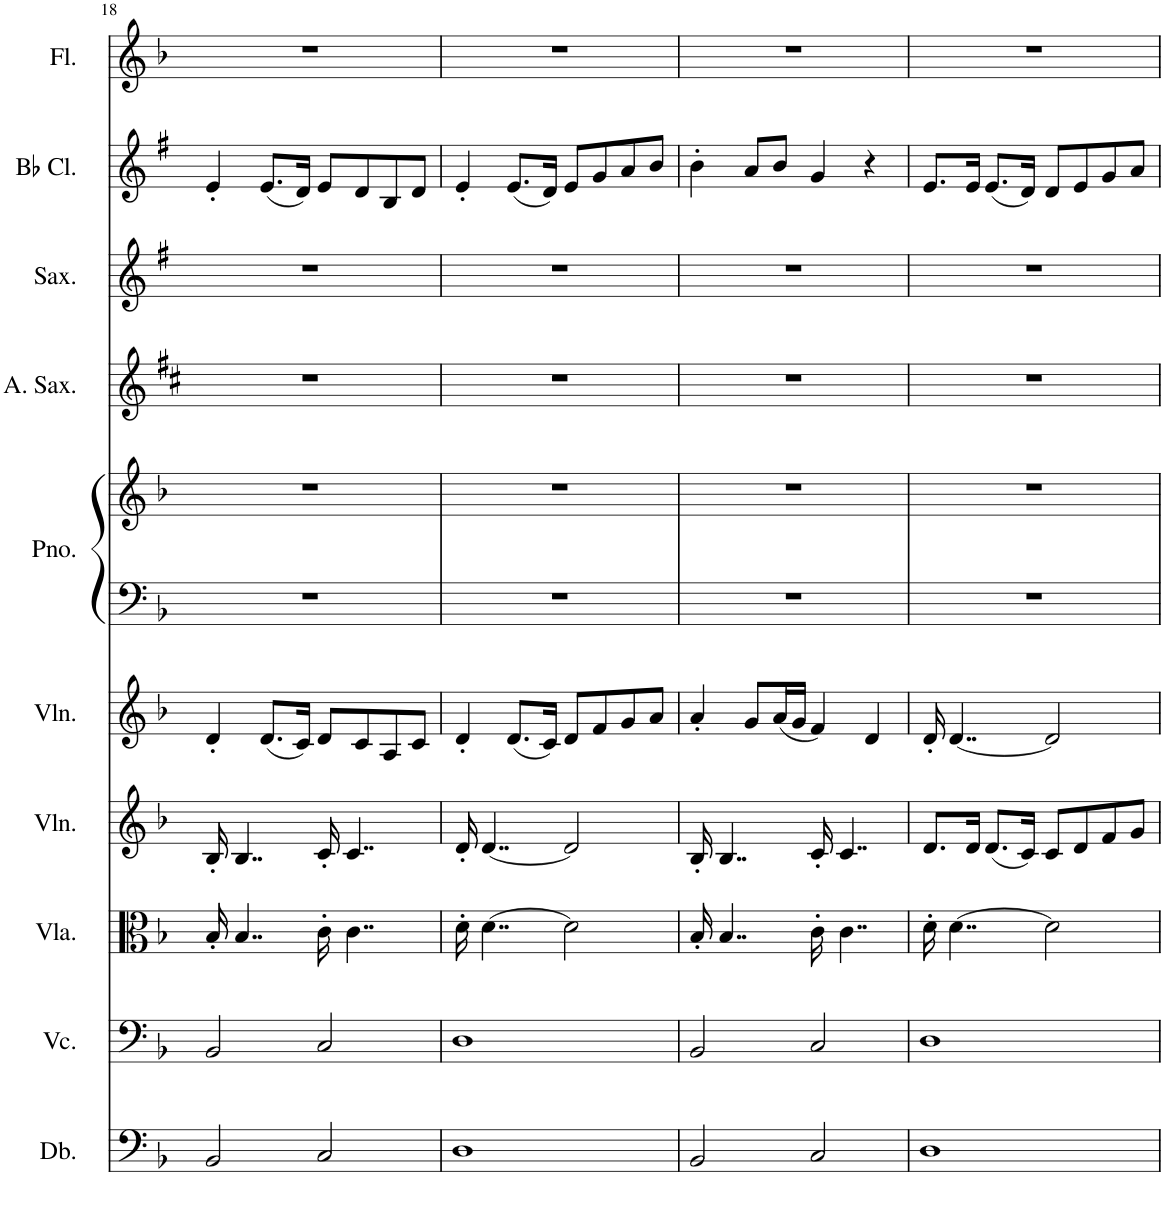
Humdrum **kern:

**kern	**kern	**kern	**kern	**kern	**kern	**kern	**kern	**kern	**kern	**kern
*part10	*part9	*part8	*part7	*part6	*part5	*part5	*part4	*part3	*part2	*part1
*staff11	*staff10	*staff9	*staff8	*staff7	*staff6	*staff5	*staff4	*staff3	*staff2	*staff1
*I"Double Bass	*I"Violoncello	*I"Viola	*I"Violin	*I"Violin	*I"Grand Piano	*	*I"Alto Saxophone	*I"Saxophone	*I"Bb Clarinet	*I"Flute
*I'Db.	*I'Vc.	*I'Vla.	*I'Vln.	*I'Vln.	*I'Pno.	*	*I'A. Sax.	*I'Sax.	*I'Bb Cl.	*I'Fl.
!!LO:PB:g=z
*clefF4	*clefF4	*clefC3	*clefG2	*clefG2	*clefF4	*clefG2	*clefG2	*clefG2	*clefG2	*clefG2
*Trd7c12	*	*	*	*	*	*	*Trd5c9	*Trd8c14	*Trd1c2	*
*k[b-]	*k[b-]	*k[b-]	*k[b-]	*k[b-]	*k[b-]	*k[b-]	*k[f#c#]	*k[f#]	*k[f#]	*k[b-]
*M4/4	*M4/4	*M4/4	*M4/4	*M4/4	*M4/4	*M4/4	*M4/4	*M4/4	*M4/4	*M4/4
=18	=18	=18	=18	=18	=18	=18	=18	=18	=18	=18
2BB-/	2BB-/	16B-'/	16B-'/	4d'/	1r	1r	1r	1r	4e'/	1r
.	.	4..B-/	4..B-/	.	.	.	.	.	.	.
.	.	.	.	(8.d/L	.	.	.	.	(8.e/L	.
.	.	.	.	16c/Jk)	.	.	.	.	16d/Jk)	.
2C/	2C/	16c'\	16c'/	8d/L	.	.	.	.	8e/L	.
.	.	4..c\	4..c/	.	.	.	.	.	.	.
.	.	.	.	8c/	.	.	.	.	8d/	.
.	.	.	.	8A/	.	.	.	.	8B/	.
.	.	.	.	8c/J	.	.	.	.	8d/J	.
=19	=19	=19	=19	=19	=19	=19	=19	=19	=19	=19
1D	1D	16d'\	16d'/	4d'/	1r	1r	1r	1r	4e'/	1r
.	.	[4..d\	[4..d/	.	.	.	.	.	.	.
.	.	.	.	(8.d/L	.	.	.	.	(8.e/L	.
.	.	.	.	16c/Jk)	.	.	.	.	16d/Jk)	.
.	.	2d\]	2d/]	8d/L	.	.	.	.	8e/L	.
.	.	.	.	8f/	.	.	.	.	8g/	.
.	.	.	.	8g/	.	.	.	.	8a/	.
.	.	.	.	8a/J	.	.	.	.	8b/J	.
=20	=20	=20	=20	=20	=20	=20	=20	=20	=20	=20
2BB-/	2BB-/	16B-'/	16B-'/	4a'/	1r	1r	1r	1r	4b'\	1r
.	.	4..B-/	4..B-/	.	.	.	.	.	.	.
.	.	.	.	8g/L	.	.	.	.	8a/L	.
.	.	.	.	(16a/L	.	.	.	.	8b/J	.
.	.	.	.	16g/JJ	.	.	.	.	.	.
2C/	2C/	16c'\	16c'/	4f/)	.	.	.	.	4g/	.
.	.	4..c\	4..c/	.	.	.	.	.	.	.
.	.	.	.	4d/	.	.	.	.	4r	.
=21	=21	=21	=21	=21	=21	=21	=21	=21	=21	=21
1D	1D	16d'\	8.d/L	16d'/	1r	1r	1r	1r	8.e/L	1r
.	.	[4..d\	.	[4..d/	.	.	.	.	.	.
.	.	.	16d/Jk	.	.	.	.	.	16e/Jk	.
.	.	.	(8.d/L	.	.	.	.	.	(8.e/L	.
.	.	.	16c/Jk)	.	.	.	.	.	16d/Jk)	.
.	.	2d\]	8c/L	2d/]	.	.	.	.	8d/L	.
.	.	.	8d/	.	.	.	.	.	8e/	.
.	.	.	8f/	.	.	.	.	.	8g/	.
.	.	.	8g/J	.	.	.	.	.	8a/J	.
=	=	=	=	=	=	=	=	=	=	=
*-	*-	*-	*-	*-	*-	*-	*-	*-	*-	*-
